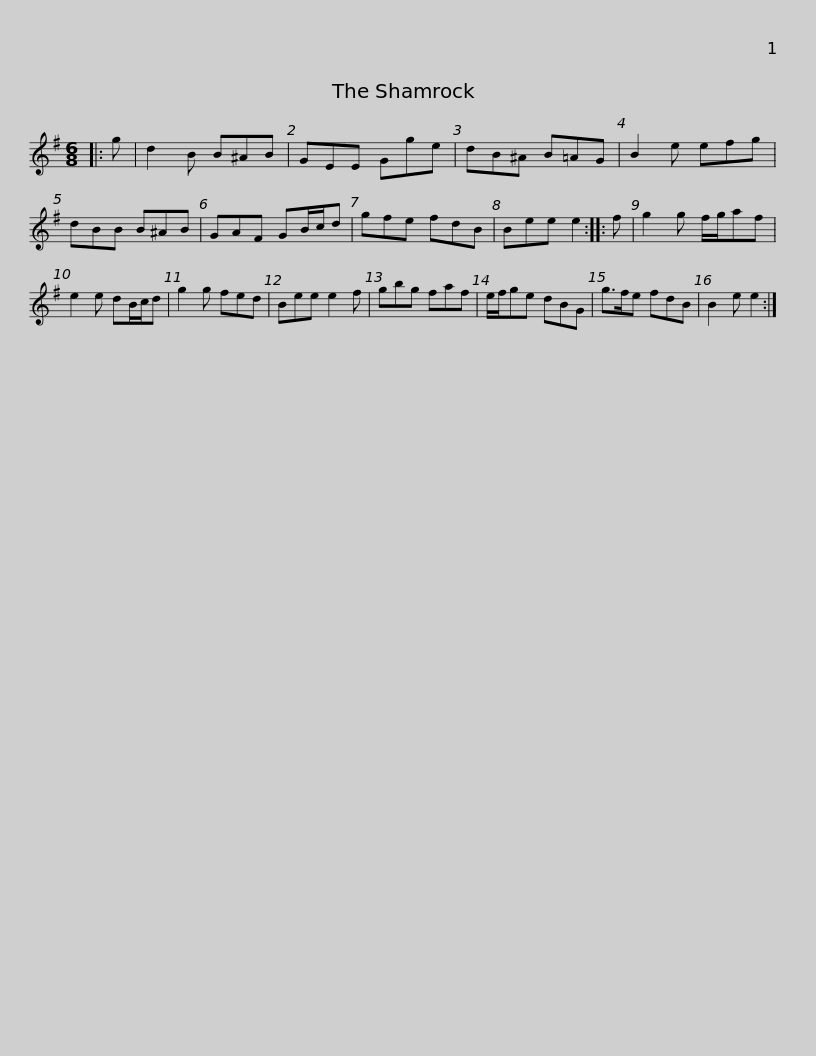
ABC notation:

X:1
L:1/8
M:6/8
I:linebreak $
K:G
V:1 treble
V:1
|: g | d2 B B^AB | GEE Gge | dB^A B=AG | B2 e efg | %5
 dBB B^AB | GAF GB/c/d |$ gfe fdB | Bee e2 :: f | %10
 g2 g f/g/af | e2 e dB/c/d | g2 g fed | Bee e2 f | gbg faf |$ %15
 e/f/ge dBG | g>fe fdB | B2 e e2 :| %18
